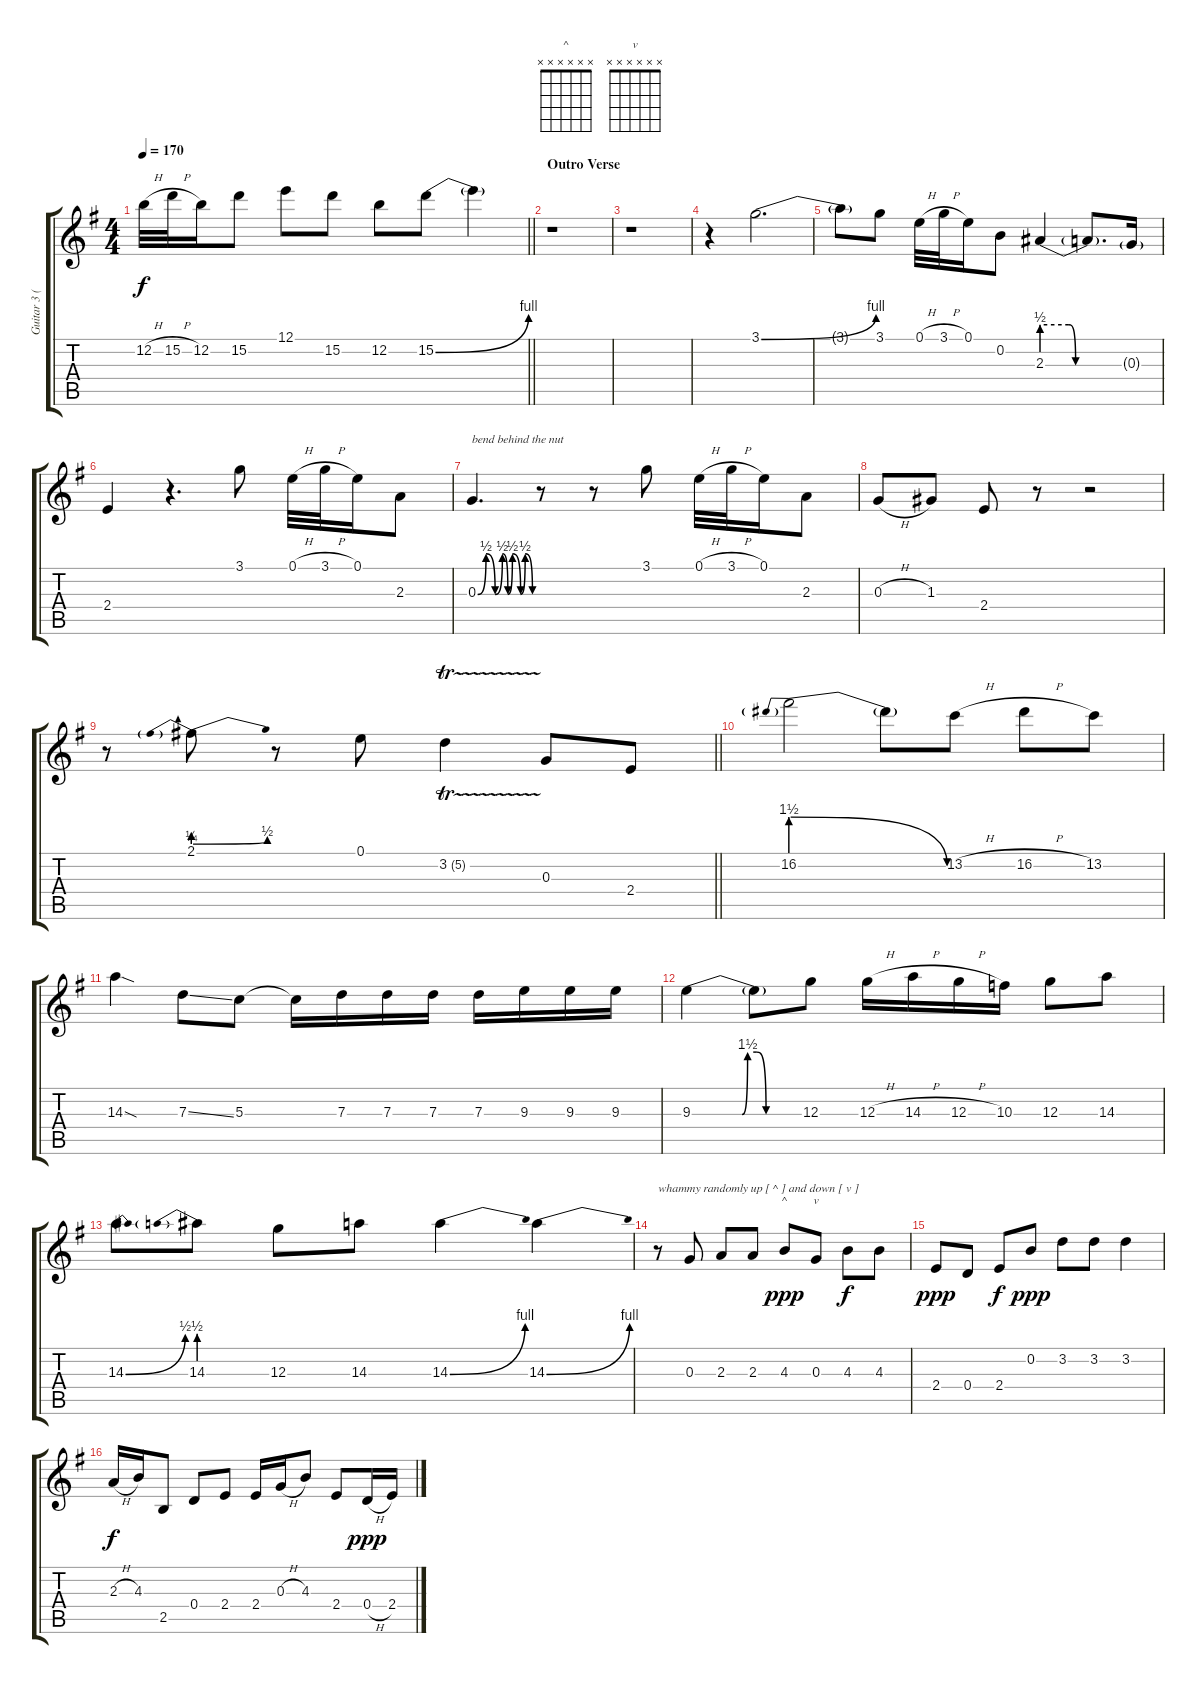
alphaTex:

\track ("Guitar 3 (ending solo)" "Guitar 3 (") {instrument distortionguitar}
\staff {score tabs}
\tuning (E4 B3 G3 D3 A2 E2) {hide}
\chord ("^" x x x x x x)
\chord ("v" x x x x x x)
\ts (4 4)
\tempo 170
\clef g2
\barLineRight lightlight
\ks eminor
12.2{h}.32{dy f} 15.2{h}.32 12.2.16 15.2.8 12.1.8 15.2.8 12.2.8 15.2{be (bend 0 0 60 4)}.8 15.2{t}.4 |
\section ("" "Outro Verse")
r.1 |
r.1 |
r.4{balance 13} 3.1{be (bend 0 0 60 4)}.2{d} |
3.1{t}.8 3.1.8 0.1{h}.32 3.1{h}.32 0.1.16 0.2.8 2.3{be (custom 0 2 20 2 25 0 60 0)}.4 2.3{t}.8{d} 0.3{g}.16 |
2.4.4 r.4{d} 3.1.8 0.1{h}.32 3.1{h}.32 0.1.16 2.3.8 |
0.3{be (custom 0 0 9 2 19 0 27 2 33 0 38 2 47 0 52 2 60 0)}.4{d txt "bend behind the nut"} r.8 r.8 3.1.8 0.1{h}.32 3.1{h}.32 0.1.16 2.3.8 |
0.3{h}.8 1.3.8 2.4.8 r.8 r.2 |
\barLineRight lightlight
r.8 2.1{be (prebendbend 0 1 60 2)}.8 r.8 0.1.8 3.2{tr (5 16)}.4 0.3.8 2.4.8 |
16.2{be (prebendrelease 0 6 60 0)}.2 16.2{t}.8 13.2{h}.8 16.2{h}.8 13.2.8 |
14.3{sod}.4 7.3{ss}.8 5.3.8 5.3{t}.16 7.3.16 7.3.16 7.3.16 7.3.16 9.3.16 9.3.16 9.3.16 |
9.3{be (custom 0 0 27 0 30 6 35 6 40 0 60 0)}.4 9.3{t}.8 12.3.8 12.3{h}.16 14.3{h}.16 12.3{h}.16 10.3.16 12.3.8 14.3.8 |
14.3{be (bend 0 0 60 2)}.8 14.3{be (prebend 0 2 60 2)}.8 12.3.8 14.3.8 14.3{be (bend 0 0 60 4)}.4 14.3{be (bend 0 0 60 4)}.4 |
r.8{txt "whammy randomly up [ ^ ] and down [ v ]"} 0.3.8 2.3.8 2.3.8 4.3.8{ch "^" dy ppp} 0.3.8{ch "v"} 4.3.8{dy f} 4.3.8 |
2.4.8{dy ppp} 0.4.8 2.4.8{dy f} 0.2.8{dy ppp} 3.2.8 3.2.8 3.2.4 |
2.3{h}.16{dy f} 4.3.16 2.5.8 0.4.8 2.4.8 2.4.16 0.3{h}.16 4.3.8 2.4.8 0.4{h}.16{dy ppp} 2.4.16
